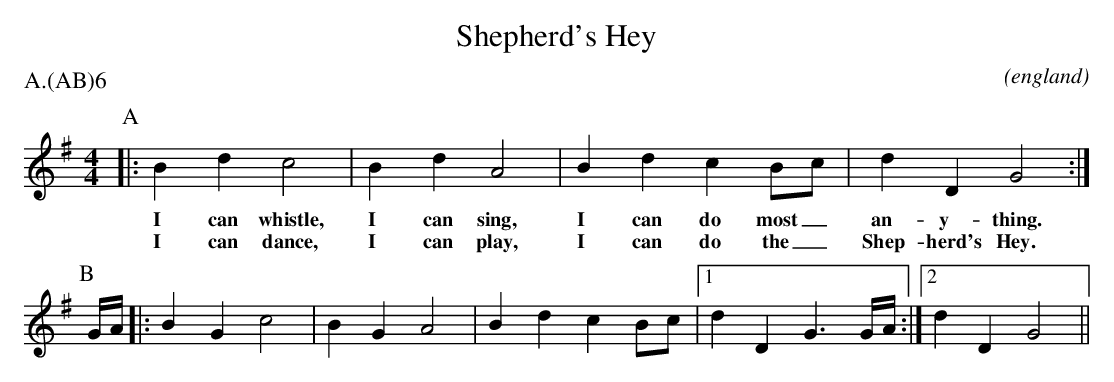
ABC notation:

X:1
T:Shepherd's Hey
O:england
M:4/4
C:
P:A.(AB)6
K:G
P:A
|:\
B2 d2 c4        | B2 d2 A4        | B2 d2 c2 Bc   |  d2 D2 G4 :|
w:            I can whistle,    I can sing,       I can do most_   an-y-thing.
w:            I can dance,      I can play,       I can do the_    Shep-herd's Hey.
P:B
G/2A/2 |:  B2 G2 c4        | B2 G2 A4        | B2 d2 c2 Bc |1 d2 D2 G3 \
G/2A/2 :|2 d2 D2 G4       ||
